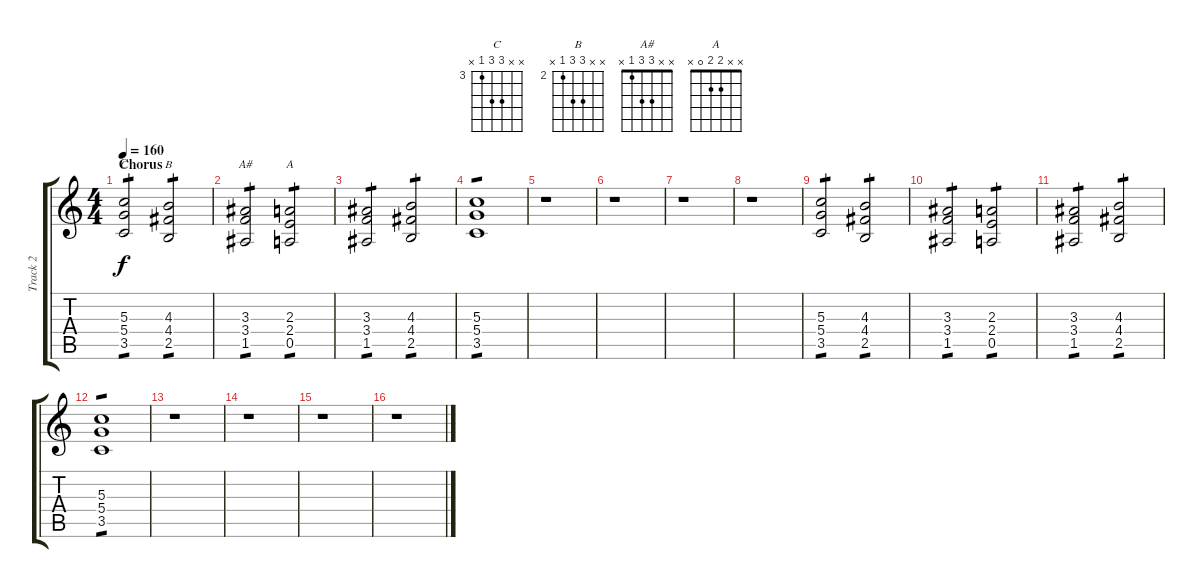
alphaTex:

\track ("Track 2" "Track 2") {instrument electricguitarclean}
\staff {score tabs}
\tuning (E4 B3 G3 D3 A2 E2) {hide}
\chord ("C" x x 5 5 3 x) {firstfret 3}
\chord ("B" x x 4 4 2 x) {firstfret 2}
\chord ("A#" x x 3 3 1 x)
\chord ("A" x x 2 2 0 x)
\ts (4 4)
\section ("" "Chorus")
\tempo 160
\clef g2
\ks c
(5.3 5.4 3.5).2{ch "C" tp 1 dy f} (4.3 4.4 2.5).2{ch "B" tp 1} |
(3.3 3.4 1.5).2{ch "A#" tp 1} (2.3 2.4 0.5).2{ch "A" tp 1} |
(3.3 3.4 1.5).2{tp 1} (4.3 4.4 2.5).2{tp 1} |
(5.3 5.4 3.5).1{tp 1} |
r.1 |
r.1 |
r.1 |
r.1 |
(5.3 5.4 3.5).2{tp 1} (4.3 4.4 2.5).2{tp 1} |
(3.3 3.4 1.5).2{tp 1} (2.3 2.4 0.5).2{tp 1} |
(3.3 3.4 1.5).2{tp 1} (4.3 4.4 2.5).2{tp 1} |
(5.3 5.4 3.5).1{tp 1} |
r.1 |
r.1 |
r.1 |
r.1
